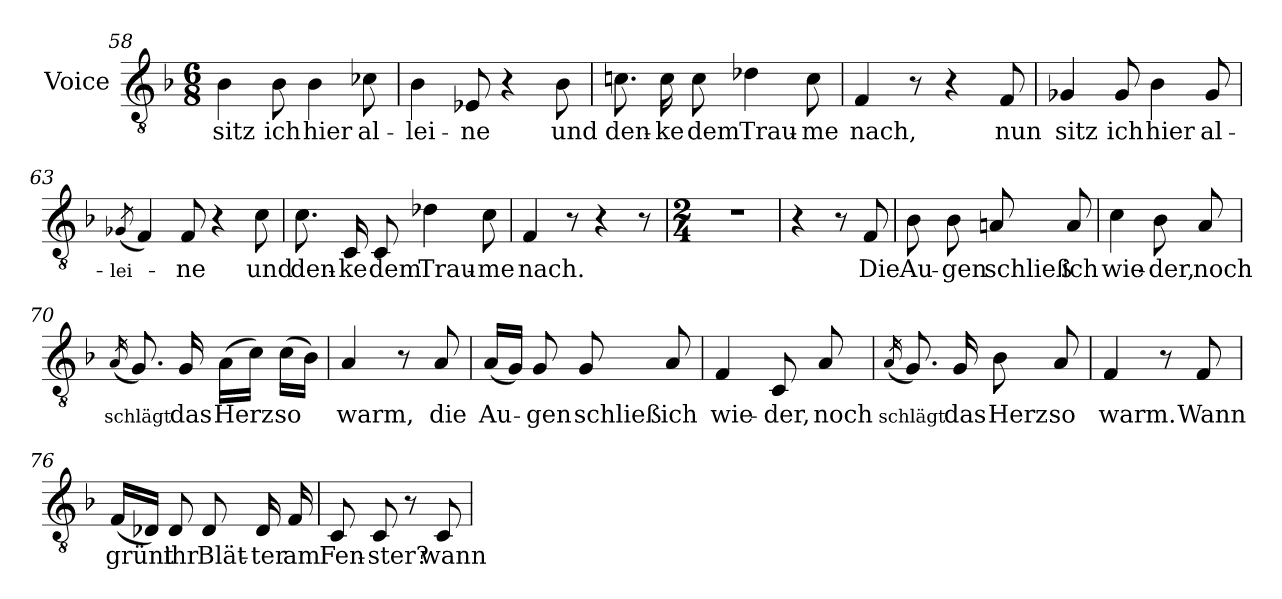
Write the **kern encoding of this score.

**kern	**text
*part1	*part1
*staff1	*staff1
*I"Voice	*
*clefGv2	*
*ITrd7c12	*
*k[b-]	*
*F:	*
*M6/8	*
=58	=58
!	!LO:LY:b:color=#000000
4BB-i\	sitz
!	!LO:LY:b:color=#000000
8BB-i\	ich
!	!LO:LY:b:color=#000000
4BB-i\	hier
!	!LO:LY:b:color=#000000
8C-Xi\	al-
=59	=59
!	!LO:LY:b:color=#000000
4BB-i\	-lei-
!	!LO:LY:b:color=#000000
8EE-Xi/	-ne
4r	.
!	!LO:LY:b:color=#000000
8BB-i\	und
!!LO:LB:g=z
=60	=60
!	!LO:LY:b:color=#000000
8.Cni\	den-
!	!LO:LY:b:color=#000000
16Ci\	-ke
!	!LO:LY:b:color=#000000
8Ci\	dem
!	!LO:LY:b:color=#000000
4D-Xi\	Trau-
!	!LO:LY:b:color=#000000
8Ci\	-me
=61	=61
!	!LO:LY:b:color=#000000
4FFi/	nach,
8r	.
4r	.
!	!LO:LY:b:color=#000000
8FFi/	nun
=62	=62
!	!LO:LY:b:color=#000000
4GG-Xi/	sitz
!	!LO:LY:b:color=#000000
8GG-i/	ich
!	!LO:LY:b:color=#000000
4BB-i\	hier
!	!LO:LY:b:color=#000000
8GG-i/	al-
=63	=63
!	!LO:LY:b:color=#000000
(8qGG-Xi/	-lei-
4FFi/)	.
!	!LO:LY:b:color=#000000
8FFi/	-ne
4r	.
!	!LO:LY:b:color=#000000
8Ci\	und
=64	=64
!	!LO:LY:b:color=#000000
8.Ci\	den-
!	!LO:LY:b:color=#000000
16CCi/	-ke
!	!LO:LY:b:color=#000000
8CCi/	dem
!	!LO:LY:b:color=#000000
4D-Xi\	Trau-
!	!LO:LY:b:color=#000000
8Ci\	-me
=65	=65
!	!LO:LY:b:color=#000000
4FFi/	nach.
8r	.
4r	.
8r	.
=66	=66
*M2/4	*
!LO:N:vis=1	!
2r	.
!!LO:LB:g=z
=67	=67
4r	.
8r	.
!	!LO:LY:b:color=#000000
8FFi/	Die
=68	=68
!	!LO:LY:b:color=#000000
8BB-i\	Au-
!	!LO:LY:b:color=#000000
8BB-i\	-gen
!	!LO:LY:b:color=#000000
8AAni/	schließ
!	!LO:LY:b:color=#000000
8AAi/	ich
=69	=69
!	!LO:LY:b:color=#000000
4Ci\	wie-
!	!LO:LY:b:color=#000000
8BB-i\	-der,
!	!LO:LY:b:color=#000000
8AAi/	noch
=70	=70
!	!LO:LY:b:color=#000000
(16qAAi/	schlägt
8.GGi/)	.
!	!LO:LY:b:color=#000000
16GGi/	das
!	!LO:LY:b:color=#000000
(16AAi\LL	Herz
16Ci\JJ)	.
!	!LO:LY:b:color=#000000
(16Ci\LL	so
16BB-i\JJ)	.
=71	=71
!	!LO:LY:b:color=#000000
4AAi/	warm,
8r	.
!	!LO:LY:b:color=#000000
8AAi/	die
=72	=72
!	!LO:LY:b:color=#000000
(16AAi/LL	Au-
16GGi/JJ)	.
!	!LO:LY:b:color=#000000
8GGi/	-gen
!	!LO:LY:b:color=#000000
8GGi/	schließ
!	!LO:LY:b:color=#000000
8AAi/	ich
=73	=73
!	!LO:LY:b:color=#000000
4FFi/	wie-
!	!LO:LY:b:color=#000000
8CCi/	-der,
!	!LO:LY:b:color=#000000
8AAi/	noch
!!LO:LB:g=z
=74	=74
!	!LO:LY:b:color=#000000
(16qAAi/	schlägt
8.GGi/)	.
!	!LO:LY:b:color=#000000
16GGi/	das
!	!LO:LY:b:color=#000000
8BB-i\	Herz
!	!LO:LY:b:color=#000000
8AAi/	so
=75	=75
!	!LO:LY:b:color=#000000
4FFi/	warm.
8r	.
!	!LO:LY:b:color=#000000
8FFi/	Wann
=76	=76
!	!LO:LY:b:color=#000000
(16FFi/LL	grünt
16DD-Xi/JJ)	.
!	!LO:LY:b:color=#000000
8DD-i/	ihr
!	!LO:LY:b:color=#000000
8DD-i/	Blät-
!	!LO:LY:b:color=#000000
16DD-i/	-ter
!	!LO:LY:b:color=#000000
16FFi/	am
=77	=77
!	!LO:LY:b:color=#000000
8CCi/	Fen-
!	!LO:LY:b:color=#000000
8CCi/	-ster?
8r	.
!	!LO:LY:b:color=#000000
8CCi/	wann
=	=
*-	*-
